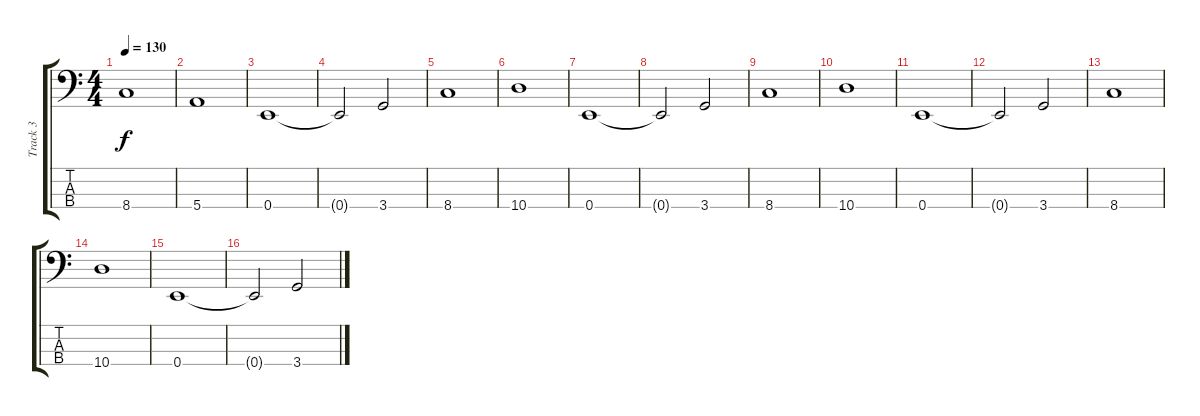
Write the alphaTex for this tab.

\track ("Track 3" "Track 3") {instrument electricbassfinger}
\staff {score tabs}
\tuning (G2 D2 A1 E1) {hide}
\ts (4 4)
\tempo 130
\clef f4
\ks c
8.4.1{dy f} |
5.4.1 |
0.4.1 |
0.4{t}.2 3.4.2 |
8.4.1 |
10.4.1 |
0.4.1 |
0.4{t}.2 3.4.2 |
8.4.1 |
10.4.1 |
0.4.1 |
0.4{t}.2 3.4.2 |
8.4.1 |
10.4.1 |
0.4.1 |
0.4{t}.2 3.4.2
